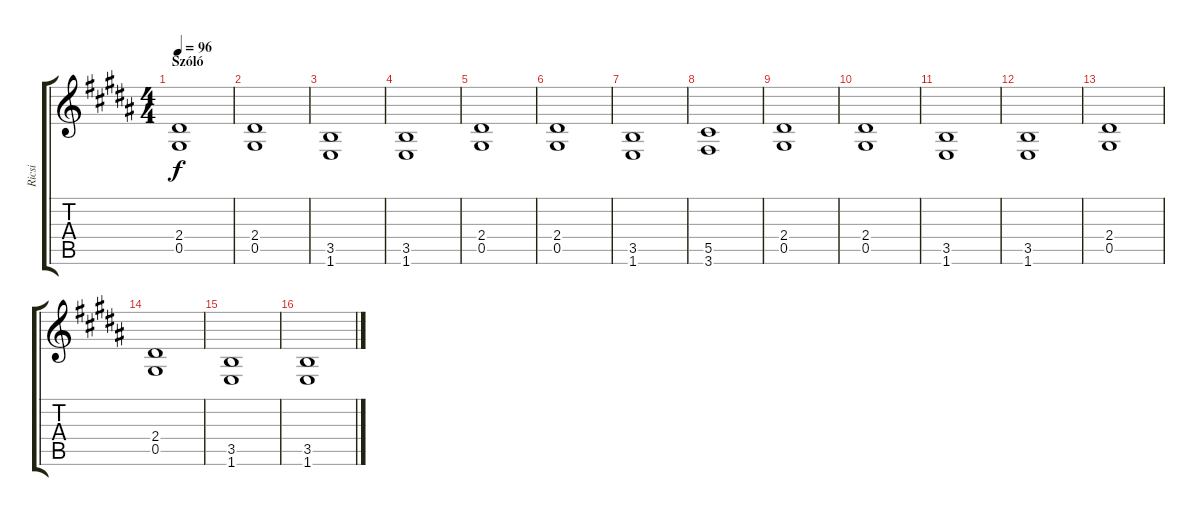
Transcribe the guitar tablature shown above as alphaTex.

\track ("Ricsi" "Ricsi") {instrument distortionguitar}
\staff {score tabs}
\tuning (Eb4 Bb3 Gb3 Db3 Ab2 Eb2) {hide}
\ts (4 4)
\section ("" "Szóló")
\tempo 96
\clef g2
\ks g#minor
(2.4 0.5).1{dy f} |
(2.4 0.5).1 |
(3.5 1.6).1 |
(3.5 1.6).1 |
(2.4 0.5).1 |
(2.4 0.5).1 |
(3.5 1.6).1 |
(5.5 3.6).1 |
(2.4 0.5).1 |
(2.4 0.5).1 |
(3.5 1.6).1 |
(3.5 1.6).1 |
(2.4 0.5).1 |
(2.4 0.5).1 |
(3.5 1.6).1 |
(3.5 1.6).1
